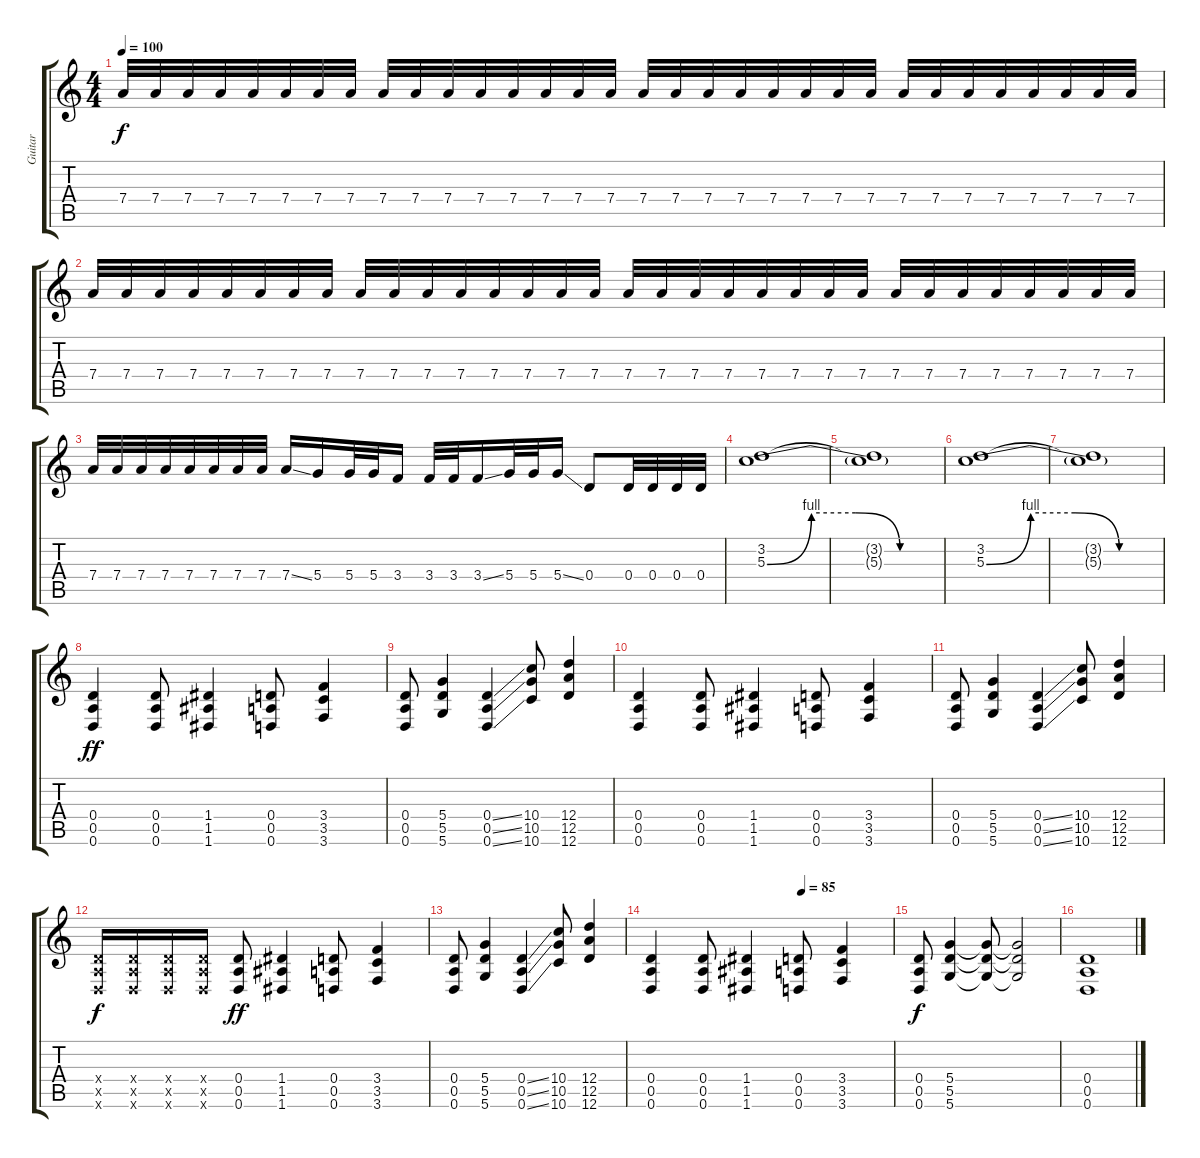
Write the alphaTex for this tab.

\track ("Guitar" "Guitar") {instrument electricguitarclean}
\staff {score tabs}
\tuning (E4 B3 G3 D3 A2 D2) {hide}
\ts (4 4)
\tempo 100
\clef g2
\ks c
7.4.32{dy f} 7.4.32 7.4.32 7.4.32 7.4.32 7.4.32 7.4.32 7.4.32 7.4.32 7.4.32 7.4.32 7.4.32 7.4.32 7.4.32 7.4.32 7.4.32 7.4.32 7.4.32 7.4.32 7.4.32 7.4.32 7.4.32 7.4.32 7.4.32 7.4.32 7.4.32 7.4.32 7.4.32 7.4.32 7.4.32 7.4.32 7.4.32 |
7.4.32 7.4.32 7.4.32 7.4.32 7.4.32 7.4.32 7.4.32 7.4.32 7.4.32 7.4.32 7.4.32 7.4.32 7.4.32 7.4.32 7.4.32 7.4.32 7.4.32 7.4.32 7.4.32 7.4.32 7.4.32 7.4.32 7.4.32 7.4.32 7.4.32 7.4.32 7.4.32 7.4.32 7.4.32 7.4.32 7.4.32 7.4.32 |
7.4.32 7.4.32 7.4.32 7.4.32 7.4.32 7.4.32 7.4.32 7.4.32 7.4{ss}.16 5.4.16 5.4.32 5.4.32 3.4.16 3.4.32 3.4.32 3.4{ss}.16 5.4.32 5.4.32 5.4{ss}.16 0.4.8 0.4.32 0.4.32 0.4.32 0.4.32 |
(3.2 5.3{be (custom 0 0 15 4 30 4 45 0 60 0)}).1 |
(3.2{t} 5.3{t}).1 |
(3.2 5.3{be (custom 0 0 15 4 30 4 45 0 60 0)}).1 |
(3.2{t} 5.3{t}).1 |
(0.4 0.5 0.6).4{dy ff instrument distortionguitar} (0.4 0.5 0.6).8 (1.4 1.5 1.6).4 (0.4 0.5 0.6).8 (3.4 3.5 3.6).4 |
(0.4 0.5 0.6).8 (5.4 5.5 5.6).4 (0.4{ss} 0.5{ss} 0.6{ss}).4 (10.4 10.5 10.6).8 (12.4 12.5 12.6).4 |
(0.4 0.5 0.6).4{instrument distortionguitar} (0.4 0.5 0.6).8 (1.4 1.5 1.6).4 (0.4 0.5 0.6).8 (3.4 3.5 3.6).4 |
(0.4 0.5 0.6).8 (5.4 5.5 5.6).4 (0.4{ss} 0.5{ss} 0.6{ss}).4 (10.4 10.5 10.6).8 (12.4 12.5 12.6).4 |
(0.4{x} 0.5{x} 0.6{x}).16{dy f} (0.4{x} 0.5{x} 0.6{x}).16 (0.4{x} 0.5{x} 0.6{x}).16 (0.4{x} 0.5{x} 0.6{x}).16{instrument distortionguitar} (0.4 0.5 0.6).8{dy ff} (1.4 1.5 1.6).4 (0.4 0.5 0.6).8 (3.4 3.5 3.6).4 |
(0.4 0.5 0.6).8 (5.4 5.5 5.6).4 (0.4{ss} 0.5{ss} 0.6{ss}).4 (10.4 10.5 10.6).8 (12.4 12.5 12.6).4 |
\tempo (85 0.625)
(0.4 0.5 0.6).4{instrument distortionguitar} (0.4 0.5 0.6).8 (1.4 1.5 1.6).4 (0.4 0.5 0.6).8 (3.4 3.5 3.6).4 |
(0.4 0.5 0.6).8{dy f} (5.4 5.5 5.6).4 (5.4{t} 5.5{t} 5.6{t}).8 (5.4{t} 5.5{t} 5.6{t}).2 |
(0.4 0.5 0.6).1
